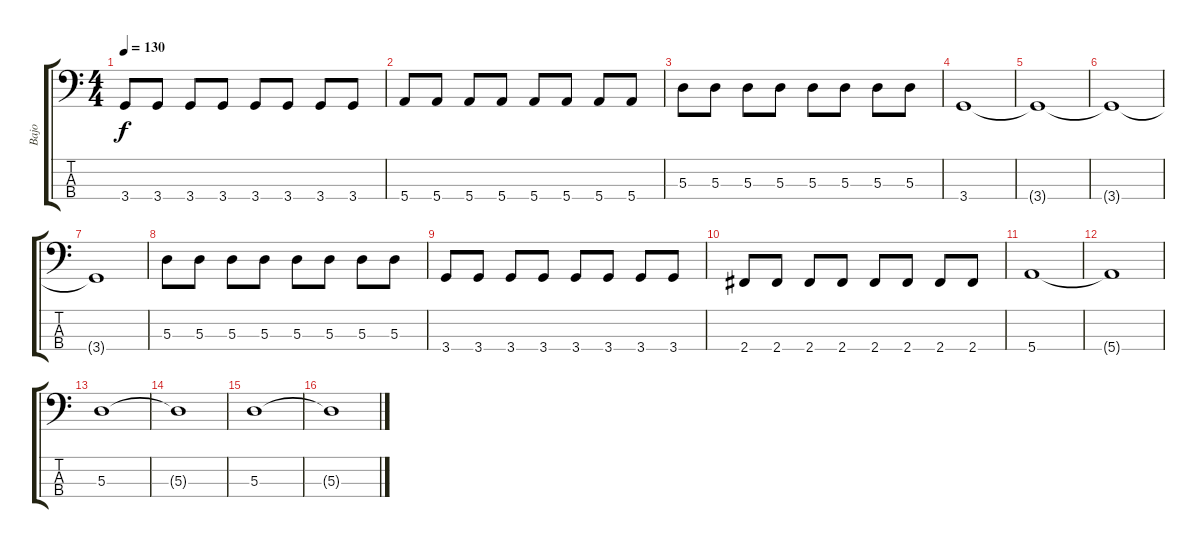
\track ("Bajo" "Bajo") {instrument electricbassfinger}
\staff {score tabs}
\tuning (G2 D2 A1 E1) {hide}
\ts (4 4)
\tempo 130
\clef f4
\ks c
3.4.8{dy f} 3.4.8 3.4.8 3.4.8 3.4.8 3.4.8 3.4.8 3.4.8 |
5.4.8 5.4.8 5.4.8 5.4.8 5.4.8 5.4.8 5.4.8 5.4.8 |
5.3.8 5.3.8 5.3.8 5.3.8 5.3.8 5.3.8 5.3.8 5.3.8 |
3.4.1 |
3.4{t}.1 |
3.4{t}.1 |
3.4{t}.1 |
5.3.8 5.3.8 5.3.8 5.3.8 5.3.8 5.3.8 5.3.8 5.3.8 |
3.4.8 3.4.8 3.4.8 3.4.8 3.4.8 3.4.8 3.4.8 3.4.8 |
2.4.8 2.4.8 2.4.8 2.4.8 2.4.8 2.4.8 2.4.8 2.4.8 |
5.4.1 |
5.4{t}.1 |
5.3.1 |
5.3{t}.1 |
5.3.1 |
5.3{t}.1
